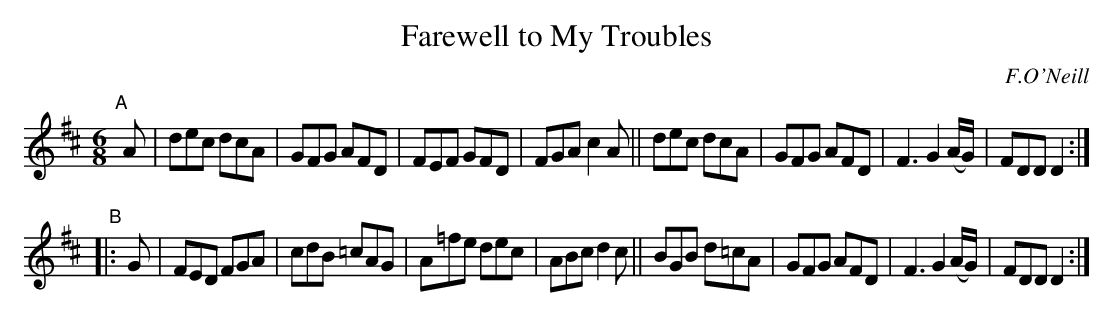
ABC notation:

X:1
T: Farewell to My Troubles
O: F.O'Neill
M: 6/8
L: 1/8
K: D
"^A"[|] A |\
dec dcA | GFG AFD | FEF GFD | FGA c2A ||\
dec dcA | GFG AFD | F3 G2(A/G/) | FDD D2 :|
"^B"|: G |\
FED FGA | cdB =cAG | A=fe dec | ABc d2c ||\
BGB d=cA | GFG AFD | F3 G2(A/G/) | FDD D2 :|
